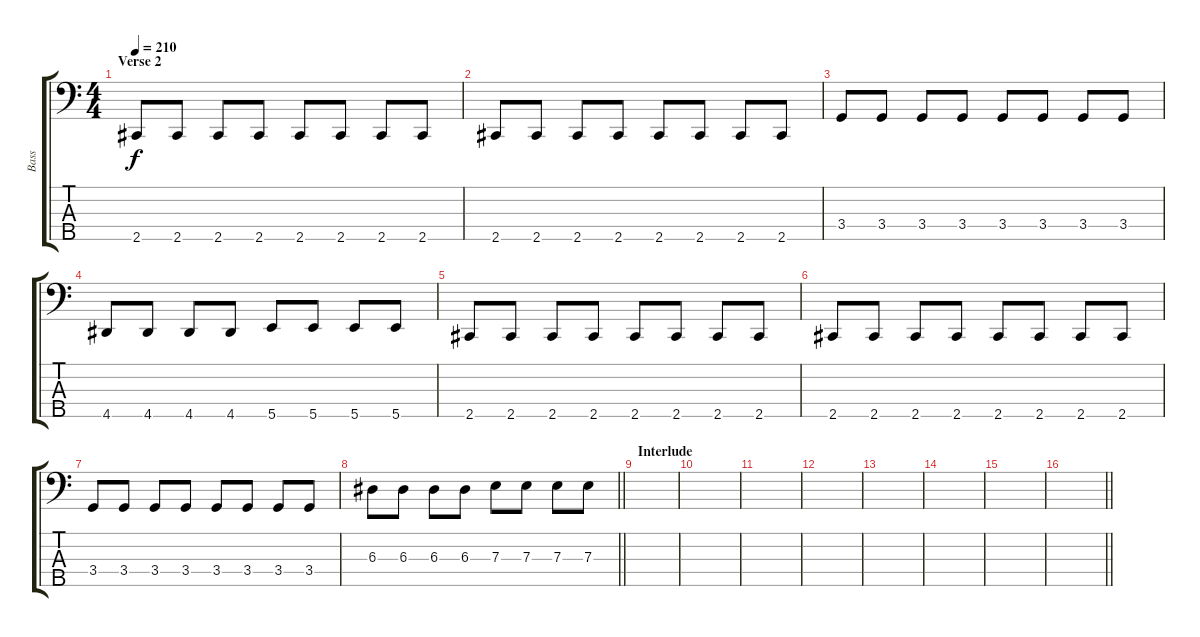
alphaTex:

\track ("Bass" "Bass") {instrument electricbasspick}
\staff {score tabs}
\tuning (G2 D2 A1 E1 B0) {hide}
\ts (4 4)
\section ("" "Verse 2")
\tempo 210
\clef f4
\ks c
2.5.8{dy f} 2.5.8 2.5.8 2.5.8 2.5.8 2.5.8 2.5.8 2.5.8 |
2.5.8 2.5.8 2.5.8 2.5.8 2.5.8 2.5.8 2.5.8 2.5.8 |
3.4.8 3.4.8 3.4.8 3.4.8 3.4.8 3.4.8 3.4.8 3.4.8 |
4.5.8 4.5.8 4.5.8 4.5.8 5.5.8 5.5.8 5.5.8 5.5.8 |
2.5.8 2.5.8 2.5.8 2.5.8 2.5.8 2.5.8 2.5.8 2.5.8 |
2.5.8 2.5.8 2.5.8 2.5.8 2.5.8 2.5.8 2.5.8 2.5.8 |
3.4.8 3.4.8 3.4.8 3.4.8 3.4.8 3.4.8 3.4.8 3.4.8 |
\barLineRight lightlight
6.3.8 6.3.8 6.3.8 6.3.8 7.3.8 7.3.8 7.3.8 7.3.8 |
\section ("" "Interlude")
|
|
|
|
|
|
|
\barLineRight lightlight
